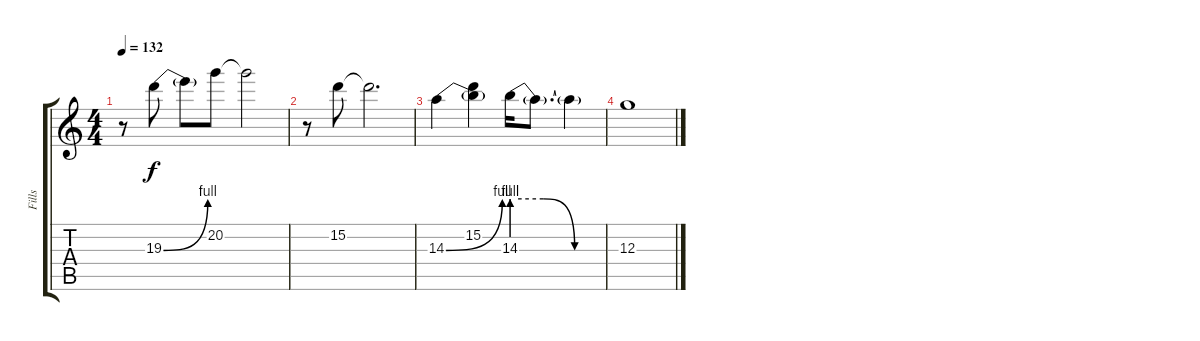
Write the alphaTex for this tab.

\track ("Fills" "Fills") {instrument overdrivenguitar}
\staff {score tabs}
\tuning (D4 B3 G3 D3 G2 D2) {hide}
\ts (4 4)
\tempo 132
\clef g2
\ks c
r.8{dy f} 19.3{be (bend 0 0 60 4)}.8 19.3{t}.8 20.2.8 20.2{t}.2 |
r.8 15.2.8 15.2{t}.2{d} |
14.3{be (bend 0 0 60 4)}.4 (15.2 14.3{t}).4 14.3{be (custom 0 4 20 4 40 0 60 0)}.16 14.3{t}.8{d} 14.3{t}.4 |
12.3.1
